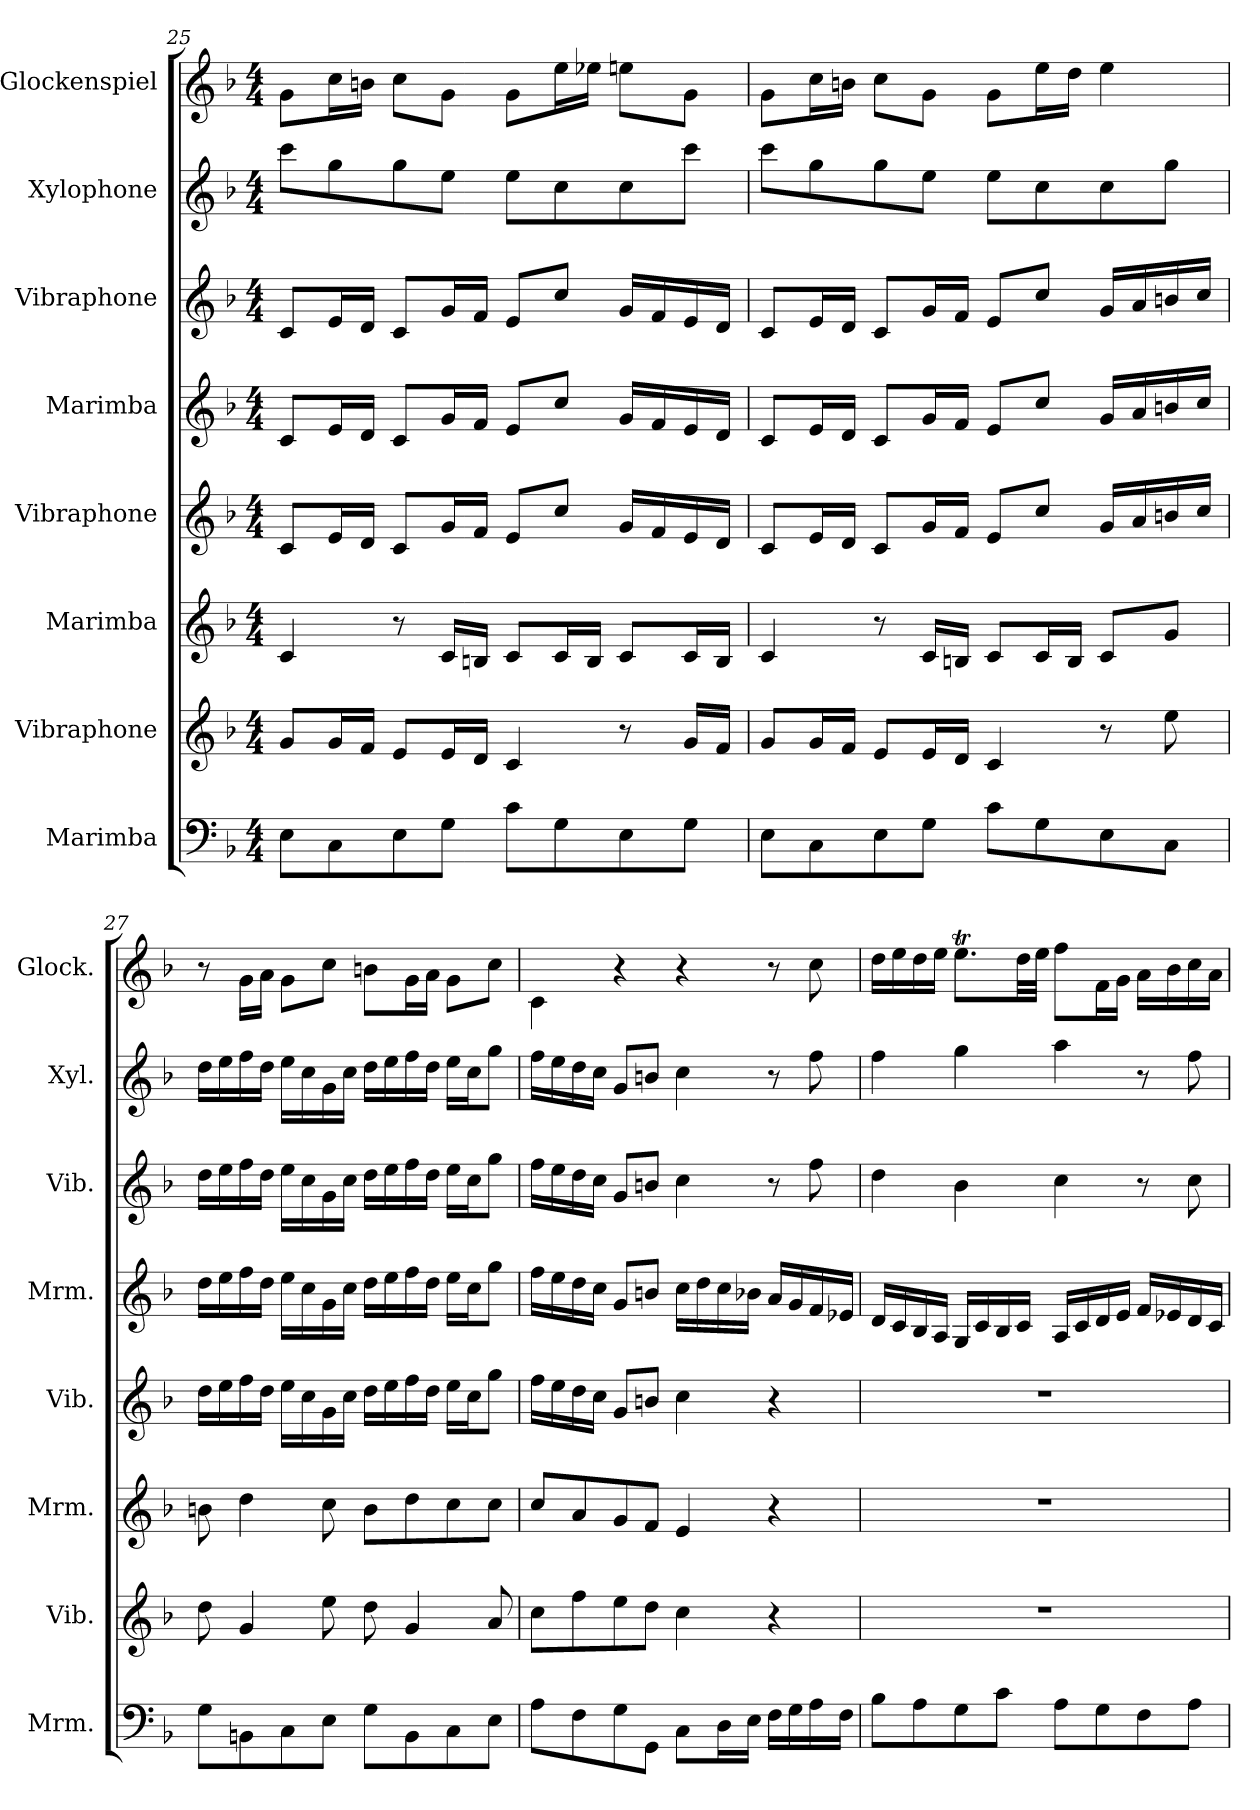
**kern	**kern	**kern	**kern	**kern	**kern	**kern	**kern
*part8	*part7	*part6	*part5	*part4	*part3	*part2	*part1
*staff8	*staff7	*staff6	*staff5	*staff4	*staff3	*staff2	*staff1
*I"Marimba	*I"Vibraphone	*I"Marimba	*I"Vibraphone	*I"Marimba	*I"Vibraphone	*I"Xylophone	*I"Glockenspiel
*I'Mrm.	*I'Vib.	*I'Mrm.	*I'Vib.	*I'Mrm.	*I'Vib.	*I'Xyl.	*I'Glock.
*clefF4	*clefG2	*clefG2	*clefG2	*clefG2	*clefG2	*clefG2	*clefG2
*	*	*	*	*	*	*ITrd-7c-12	*ITrd-14c-24
*k[b-]	*k[b-]	*k[b-]	*k[b-]	*k[b-]	*k[b-]	*k[b-]	*k[b-]
*M4/4	*M4/4	*M4/4	*M4/4	*M4/4	*M4/4	*M4/4	*M4/4
=25	=25	=25	=25	=25	=25	=25	=25
8E\L	8g/L	4c/	8c/L	8c/L	8c/L	8cccc\L	8ggg\L
8C\	16g/L	.	16e/L	16e/L	16e/L	8ggg\	16cccc\L
.	16f/JJ	.	16d/JJ	16d/JJ	16d/JJ	.	16bbbn\JJ
8E\	8e/L	8r	8c/L	8c/L	8c/L	8ggg\	8cccc\L
8G\J	16e/L	16c/LL	16g/L	16g/L	16g/L	8eee\J	8ggg\J
.	16d/JJ	16Bn/JJ	16f/JJ	16f/JJ	16f/JJ	.	.
8c\L	4c/	8c/L	8e/L	8e/L	8e/L	8eee\L	8ggg\L
8G\	.	16c/L	8cc/J	8cc/J	8cc/J	8ccc\	16eeee\L
.	.	16B/JJ	.	.	.	.	16eeee-X\JJ
8E\	8r	8c/L	16g/LL	16g/LL	16g/LL	8ccc\	8eeeen\L
.	.	.	16f/	16f/	16f/	.	.
8G\J	16g/LL	16c/L	16e/	16e/	16e/	8cccc\J	8ggg\J
.	16f/JJ	16B/JJ	16d/JJ	16d/JJ	16d/JJ	.	.
=26	=26	=26	=26	=26	=26	=26	=26
8E\L	8g/L	4c/	8c/L	8c/L	8c/L	8cccc\L	8ggg\L
8C\	16g/L	.	16e/L	16e/L	16e/L	8ggg\	16cccc\L
.	16f/JJ	.	16d/JJ	16d/JJ	16d/JJ	.	16bbbn\JJ
8E\	8e/L	8r	8c/L	8c/L	8c/L	8ggg\	8cccc\L
8G\J	16e/L	16c/LL	16g/L	16g/L	16g/L	8eee\J	8ggg\J
.	16d/JJ	16Bn/JJ	16f/JJ	16f/JJ	16f/JJ	.	.
8c\L	4c/	8c/L	8e/L	8e/L	8e/L	8eee\L	8ggg\L
8G\	.	16c/L	8cc/J	8cc/J	8cc/J	8ccc\	16eeee\L
.	.	16B/JJ	.	.	.	.	16dddd\JJ
8E\	8r	8c/L	16g/LL	16g/LL	16g/LL	8ccc\	4eeee\
.	.	.	16a/	16a/	16a/	.	.
8C\J	8ee\	8g/J	16bn/	16bn/	16bn/	8ggg\J	.
.	.	.	16cc/JJ	16cc/JJ	16cc/JJ	.	.
=27	=27	=27	=27	=27	=27	=27	=27
8G\L	8dd\	8bn\	16dd\LL	16dd\LL	16dd\LL	16ddd\LL	8r
.	.	.	16ee\	16ee\	16ee\	16eee\	.
8BBn\	4g/	4dd\	16ff\	16ff\	16ff\	16fff\	16ggg\LL
.	.	.	16dd\JJ	16dd\JJ	16dd\JJ	16ddd\JJ	16aaa\JJ
8C\	.	.	16ee\LL	16ee\LL	16ee\LL	16eee\LL	8ggg\L
.	.	.	16cc\	16cc\	16cc\	16ccc\	.
8E\J	8ee\	8cc\	16g\	16g\	16g\	16gg\	8cccc\J
.	.	.	16cc\JJ	16cc\JJ	16cc\JJ	16ccc\JJ	.
8G\L	8dd\	8b\L	16dd\LL	16dd\LL	16dd\LL	16ddd\LL	8bbbn\L
.	.	.	16ee\	16ee\	16ee\	16eee\	.
8BB\	4g/	8dd\	16ff\	16ff\	16ff\	16fff\	16ggg\L
.	.	.	16dd\JJ	16dd\JJ	16dd\JJ	16ddd\JJ	16aaa\JJ
8C\	.	8cc\	16ee\LL	16ee\LL	16ee\LL	16eee\LL	8ggg\L
.	.	.	16cc\J	16cc\J	16cc\J	16ccc\J	.
8E\J	8a/	8cc\J	8gg\J	8gg\J	8gg\J	8ggg\J	8cccc\J
!!LO:LB:g=z
=28	=28	=28	=28	=28	=28	=28	=28
8A\L	8cc\L	8cc/L	16ff\LL	16ff\LL	16ff\LL	16fff\LL	4ccc\
.	.	.	16ee\	16ee\	16ee\	16eee\	.
8F\	8ff\	8a/	16dd\	16dd\	16dd\	16ddd\	.
.	.	.	16cc\JJ	16cc\JJ	16cc\JJ	16ccc\JJ	.
8G\	8ee\	8g/	8g/L	8g/L	8g/L	8gg/L	4r
8GG\J	8dd\J	8f/J	8bn/J	8bn/J	8bn/J	8bbn/J	.
8C\L	4cc\	4e/	4cc\	16cc\LL	4cc\	4ccc\	4r
.	.	.	.	16dd\	.	.	.
16D\L	.	.	.	16cc\	.	.	.
16E\JJ	.	.	.	16b-X\JJ	.	.	.
16F\LL	4r	4r	4r	16a/LL	8r	8r	8r
16G\	.	.	.	16g/	.	.	.
16A\	.	.	.	16f/	8ff\	8fff\	8cccc\
16F\JJ	.	.	.	16e-X/JJ	.	.	.
=29	=29	=29	=29	=29	=29	=29	=29
8B-\L	1r	1r	1r	16d/LL	4dd\	4fff\	16dddd\LL
.	.	.	.	16c/	.	.	16eeee\
8A\	.	.	.	16B-/	.	.	16dddd\
.	.	.	.	16A/JJ	.	.	16eeee\JJ
8G\	.	.	.	16G/LL	4b-\	4ggg\	8.eeeet\L
.	.	.	.	16c/	.	.	.
8c\J	.	.	.	16B-/	.	.	.
.	.	.	.	16c/JJ	.	.	32dddd\LL
.	.	.	.	.	.	.	32eeee\JJJ
8A\L	.	.	.	16A/LL	4cc\	4aaa\	8ffff\L
.	.	.	.	16c/	.	.	.
8G\	.	.	.	16d/	.	.	16fff\L
.	.	.	.	16e/JJ	.	.	16ggg\JJ
8F\	.	.	.	16f/LL	8r	8r	16aaa\LL
.	.	.	.	16e-X/	.	.	16bbb-\
8A\J	.	.	.	16d/	8cc\	8fff\	16cccc\
.	.	.	.	16c/JJ	.	.	16aaa\JJ
=	=	=	=	=	=	=	=
*-	*-	*-	*-	*-	*-	*-	*-
